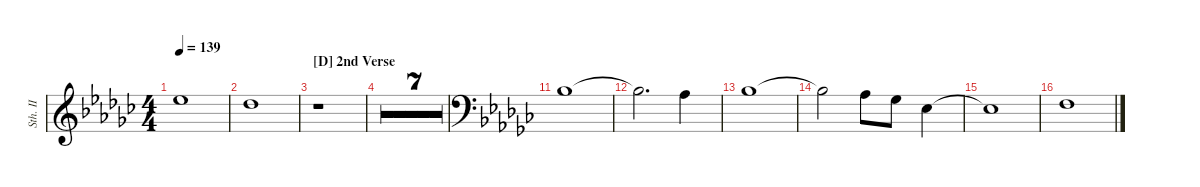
\defaultSystemsLayout 4
\hideDynamics
\bracketExtendMode groupsimilarinstruments
\otherSystemsTrackNameOrientation horizontal
\track ("Synthesizer II" "Sth. II") {multiBarRest instrument synthstrings1}
\staff {score}
\tuning (E4 B3 G3 D3 A2 E2)
\ts (4 4)
\tempo 139
\clef g2
\ks gb
11.1{acc b}.1{dy mf beam Down} |
9.1{acc b}.1{beam Down} |
\section ("D" "2nd Verse")
r.1{beam Down} |
r.1{beam Down} |
r.1{beam Down} |
r.1{beam Down} |
r.1{beam Down} |
r.1{beam Down} |
r.1{beam Down} |
r.1{beam Down} |
\clef f4
3.3{acc b}.1{beam Down} |
3.3{t acc b}.2{d beam Down} 1.3{acc b}.4{beam Down} |
3.3{acc b}.1{beam Down} |
3.3{t acc b}.2{beam Down} 6.4{acc b}.8{beam Down} 4.4{acc b}.8{beam Down} 1.4{acc b}.4{beam Down} |
1.4{t acc b}.1{beam Down} |
3.4{acc forcenatural}.1{beam Down}
